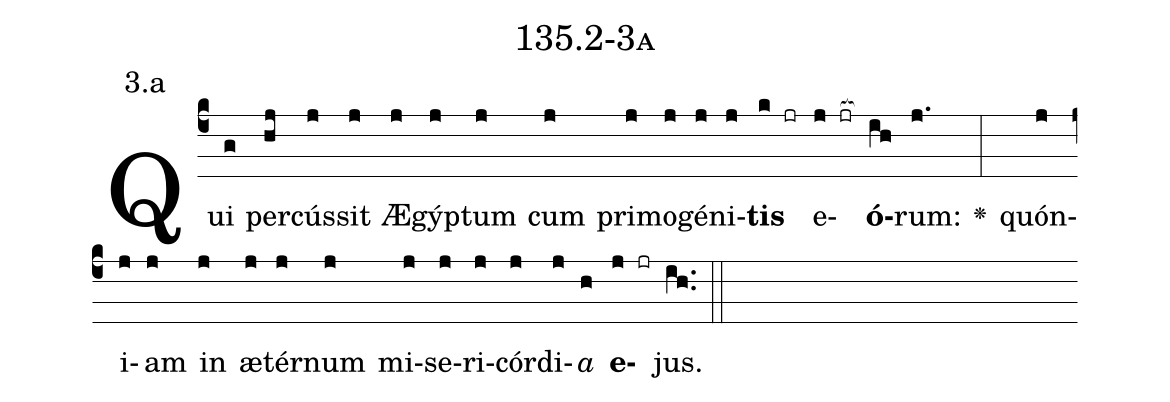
name: 135.2-3a;
annotation: 3.a;
%%
(c4)Qui(g) per(hj)cús(j)sit(j) Æ(j)gýp(j)tum(j) cum(j) pri(j)mo(j)gé(j)ni(j)<b>tis</b>(k jr) e(j jr[ocb:1{])<b>ó</b>(ih[ocb:0}])rum:(j.) <v>\greheightstar</v>(:) quón(j)i(j)am(j) in(j) æ(j)tér(j)num(j) mi(j)se(j)ri(j)cór(j)di(j)<i>a</i>(h) <b>e</b>(j jr)jus.(ih..) (::)


%E(j) u(j) o(j) u(h) a(j) e.(ih..) (::)
